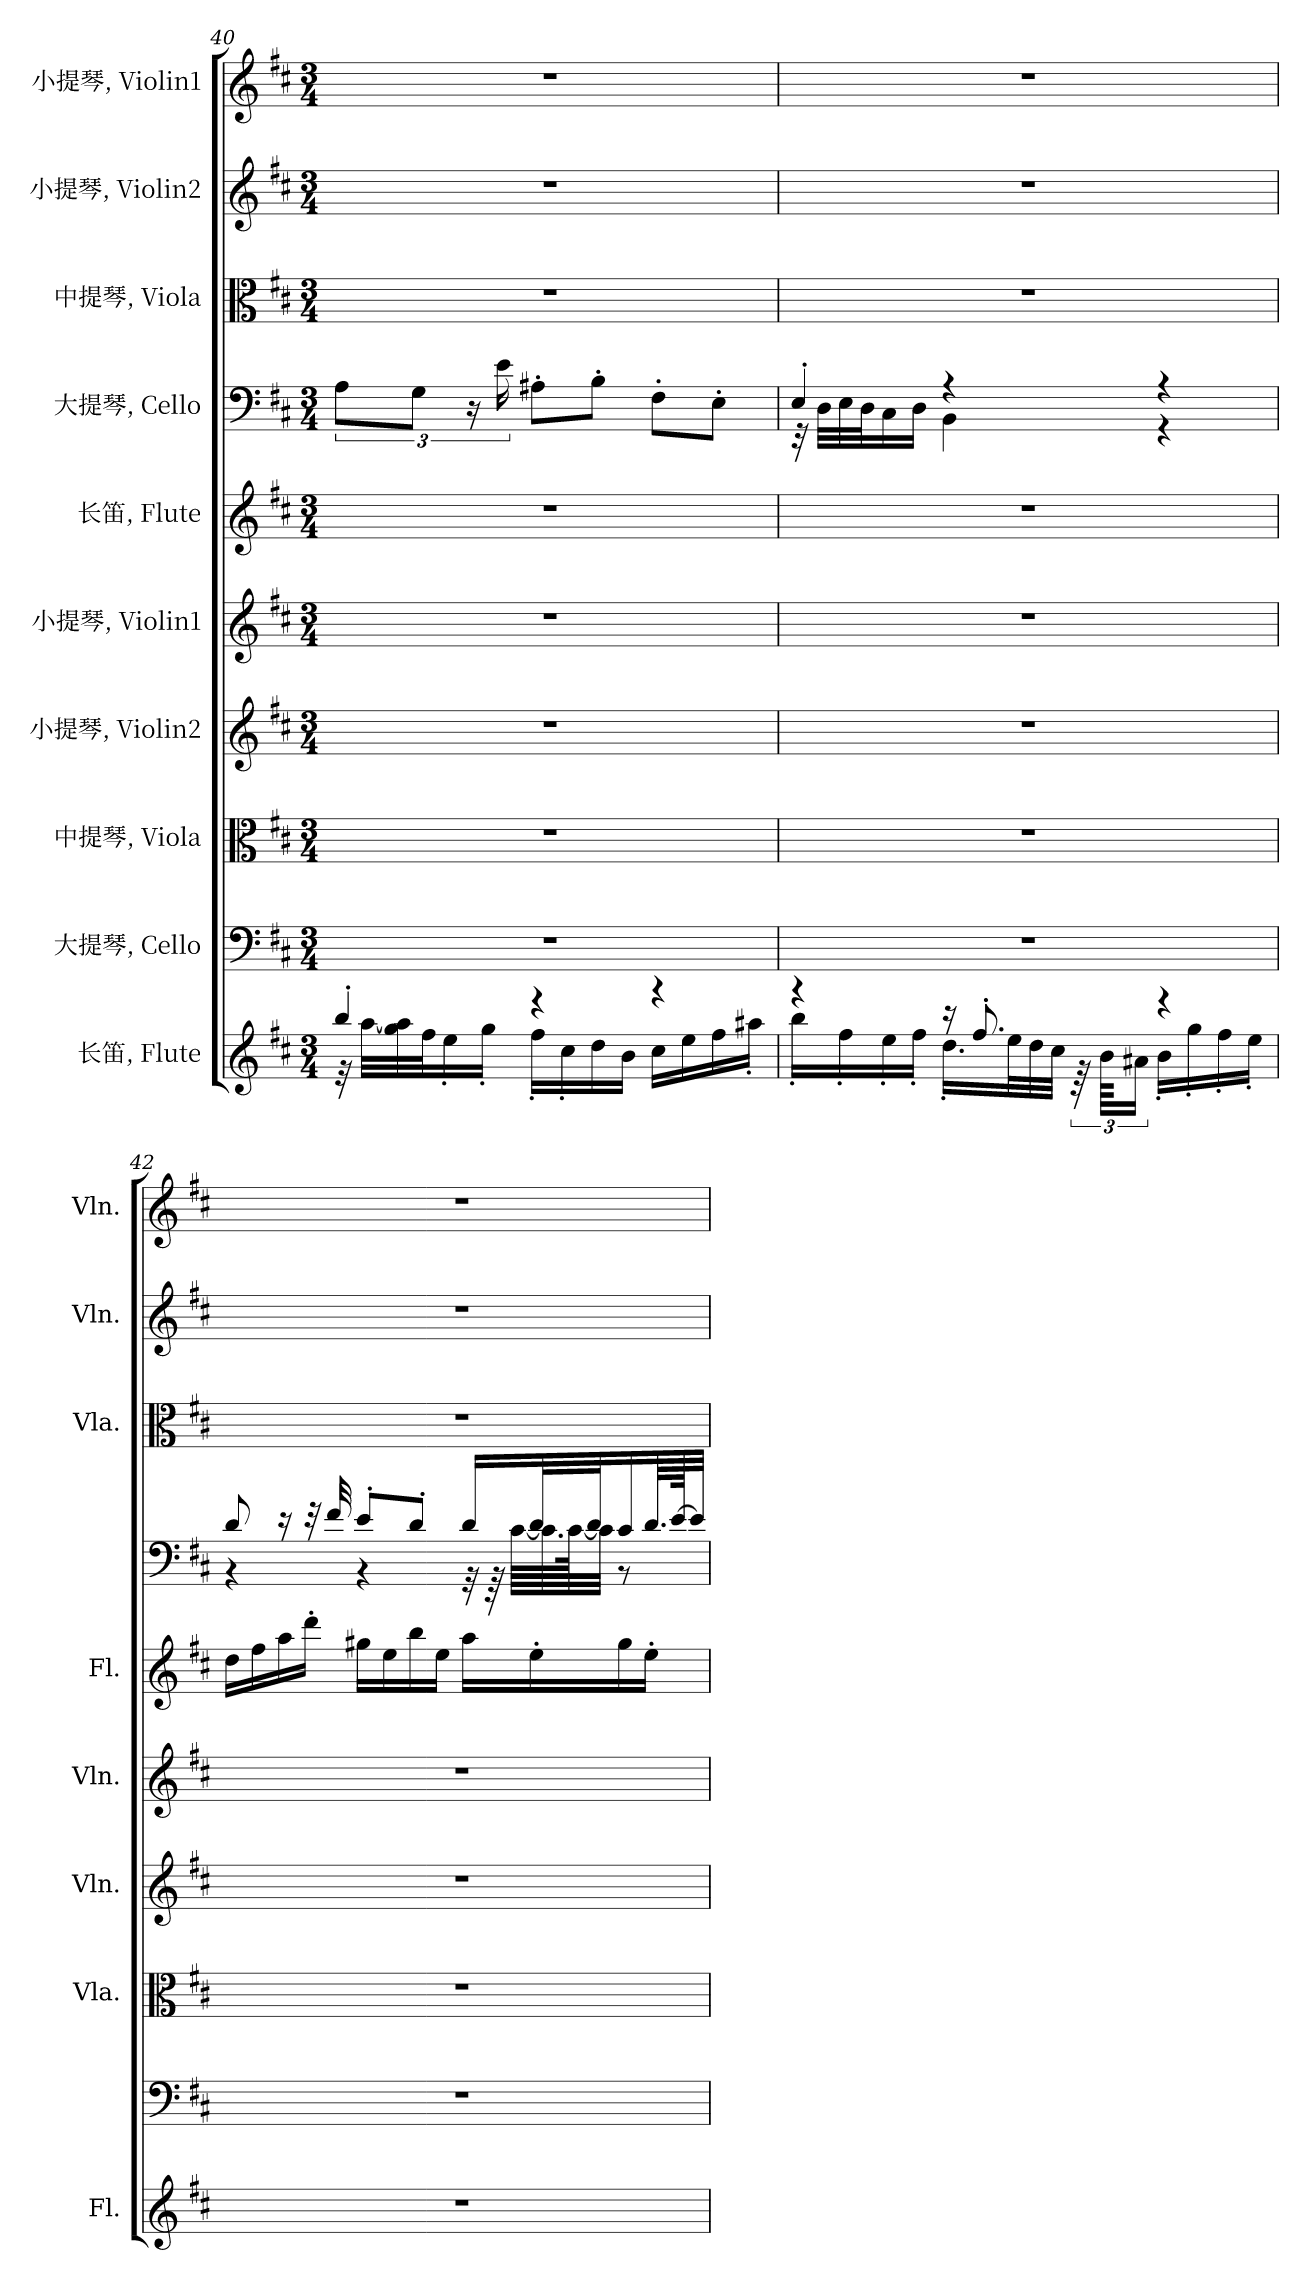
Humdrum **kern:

**kern	**kern	**kern	**kern	**kern	**kern	**kern	**kern	**kern	**kern
*part10	*part9	*part8	*part7	*part6	*part5	*part4	*part3	*part2	*part1
*staff10	*staff9	*staff8	*staff7	*staff6	*staff5	*staff4	*staff3	*staff2	*staff1
*I"长笛, Flute	*I"大提琴, Cello	*I"中提琴, Viola	*I"小提琴, Violin2	*I"小提琴, Violin1	*I"长笛, Flute	*I"大提琴, Cello	*I"中提琴, Viola	*I"小提琴, Violin2	*I"小提琴, Violin1
*I'Fl.	*	*I'Vla.	*I'Vln.	*I'Vln.	*I'Fl.	*	*I'Vla.	*I'Vln.	*I'Vln.
!!LO:PB:g=z
*clefG2	*clefF4	*clefC3	*clefG2	*clefG2	*clefG2	*clefF4	*clefC3	*clefG2	*clefG2
*k[f#c#]	*k[f#c#]	*k[f#c#]	*k[f#c#]	*k[f#c#]	*k[f#c#]	*k[f#c#]	*k[f#c#]	*k[f#c#]	*k[f#c#]
*M3/4	*M3/4	*M3/4	*M3/4	*M3/4	*M3/4	*M3/4	*M3/4	*M3/4	*M3/4
=40	=40	=40	=40	=40	=40	=40	=40	=40	=40
*^	*	*	*	*	*	*	*	*	*
4bb'/	32r	2.r	2.r	2.r	2.r	2.r	12A\L	2.r	2.r	2.r
.	[32aa\LLL	.	.	.	.	.	.	.	.	.
.	32gg\ 32aa\]	.	.	.	.	.	.	.	.	.
.	.	.	.	.	.	.	12G\J	.	.	.
.	32ff#\J	.	.	.	.	.	.	.	.	.
.	16ee'\	.	.	.	.	.	.	.	.	.
.	.	.	.	.	.	.	24r	.	.	.
.	16gg'\JJ	.	.	.	.	.	.	.	.	.
.	.	.	.	.	.	.	24e\	.	.	.
4r	16ff#'\LL	.	.	.	.	.	8A#X'\L	.	.	.
.	16cc#'\	.	.	.	.	.	.	.	.	.
.	16dd\	.	.	.	.	.	8B'\J	.	.	.
.	16b\JJ	.	.	.	.	.	.	.	.	.
4r	16cc#\LL	.	.	.	.	.	8F#'\L	.	.	.
.	16ee\	.	.	.	.	.	.	.	.	.
.	16ff#\	.	.	.	.	.	8E'\J	.	.	.
.	16aa#X'\JJ	.	.	.	.	.	.	.	.	.
=41	=41	=41	=41	=41	=41	=41	=41	=41	=41	=41
*	*	*	*	*	*	*	*^	*	*	*
4r	16bb'\LL	2.r	2.r	2.r	2.r	2.r	4E'/	32r	2.r	2.r	2.r
.	.	.	.	.	.	.	.	32D\LLL	.	.	.
.	16ff#'\	.	.	.	.	.	.	32E\	.	.	.
.	.	.	.	.	.	.	.	32D\J	.	.	.
.	16ee'\	.	.	.	.	.	.	16C#\	.	.	.
.	16ff#'\JJ	.	.	.	.	.	.	16D\JJ	.	.	.
16r	16.dd'\LL	.	.	.	.	.	4r	4BB\	.	.	.
8.ff#'/	.	.	.	.	.	.	.	.	.	.	.
.	32ee\L	.	.	.	.	.	.	.	.	.	.
.	32dd\	.	.	.	.	.	.	.	.	.	.
.	32cc#\JJJ	.	.	.	.	.	.	.	.	.	.
.	96r	.	.	.	.	.	.	.	.	.	.
.	96b\KKLL	.	.	.	.	.	.	.	.	.	.
.	24a#X\JJ	.	.	.	.	.	.	.	.	.	.
4r	16b'\LL	.	.	.	.	.	4r	4r	.	.	.
.	16gg'\	.	.	.	.	.	.	.	.	.	.
.	16ff#'\	.	.	.	.	.	.	.	.	.	.
.	16ee'\JJ	.	.	.	.	.	.	.	.	.	.
*v	*v	*	*	*	*	*	*	*	*	*	*
!!LO:PB:g=z
=42	=42	=42	=42	=42	=42	=42	=42	=42	=42	=42
2.r	2.r	2.r	2.r	2.r	16dd\LL	8d/	4r	2.r	2.r	2.r
.	.	.	.	.	16ff#\	.	.	.	.	.
.	.	.	.	.	16aa\	16r	.	.	.	.
.	.	.	.	.	16ddd'\JJ	32r	.	.	.	.
.	.	.	.	.	.	32f#/	.	.	.	.
.	.	.	.	.	16gg#X\LL	8e'/L	4r	.	.	.
.	.	.	.	.	16ee\	.	.	.	.	.
.	.	.	.	.	16bb\	8d'/J	.	.	.	.
.	.	.	.	.	16ee\JJ	.	.	.	.	.
.	.	.	.	.	16aa\LL	16d/LL	32r	.	.	.
.	.	.	.	.	.	.	64r	.	.	.
.	.	.	.	.	.	.	[64c#\LLLL	.	.	.
.	.	.	.	.	16ee'\	32d/L	64.c#\]	.	.	.
.	.	.	.	.	.	.	[128c#\JK	.	.	.
.	.	.	.	.	.	32d/J	32c#\JJJ]	.	.	.
.	.	.	.	.	16gg#\	16c#/	8r	.	.	.
.	.	.	.	.	16ee'\JJ	64.d/LL	.	.	.	.
.	.	.	.	.	.	[128e/JK	.	.	.	.
.	.	.	.	.	.	32e/JJJ]	.	.	.	.
*	*	*	*	*	*	*v	*v	*	*	*
=	=	=	=	=	=	=	=	=	=
*-	*-	*-	*-	*-	*-	*-	*-	*-	*-
